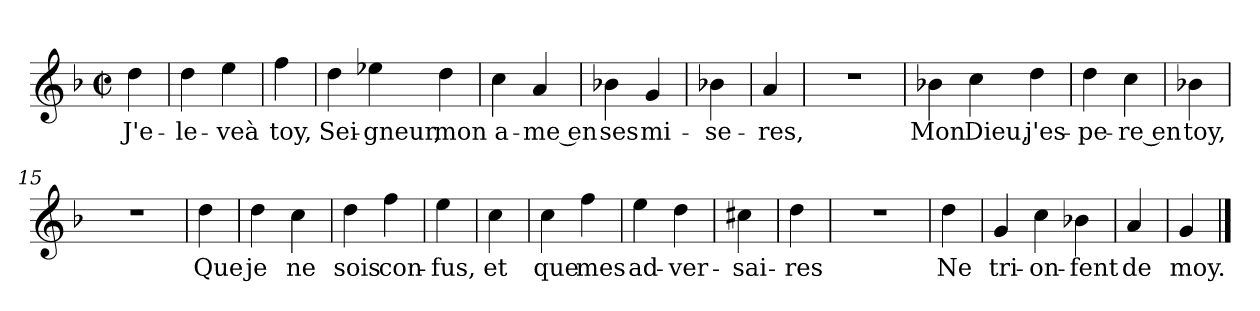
**kern	**text
*part1	*part1
*staff1	*staff1
*clefG2	*
*k[b-]	*
*F:	*
*M2/2	*
*met(c|)	*
=1	=1
4dd	J'e-
=2	=2
4dd	-le-
4ee	-veà
=3	=3
4ff	toy,
=4	=4
4dd	Sei-
4ee-X	-gneur,
4dd	mon
=6	=6
4cc	a-
4a	-me en
=7	=7
4b-X	ses
4g	mi-
=8	=8
4b-X	-se-
=9	=9
4a	-res,
=10	=10
1r	.
=11	=11
4b-X	Mon
4cc	Dieu,
4dd	j'es-
=13	=13
4dd	-pe-
4cc	-re en
=14	=14
4b-X	toy,
=15	=15
1r	.
=16	=16
4dd	Que
=17	=17
4dd	je
4cc	ne
=18	=18
4dd	sois
4ff	con-
=19	=19
4ee	-fus,
=20	=20
4cc	et
=21	=21
4cc	que
4ff	mes
=22	=22
4ee	ad-
4dd	-ver-
=23	=23
4cc#X	-sai-
=24	=24
4dd	-res
=25	=25
1r	.
=26	=26
4dd	Ne
=27	=27
4g	tri-
4cc	-on-
4b-X	-fent
=29	=29
4a	de
=30	=30
4g	moy.
==	==
*-	*-
